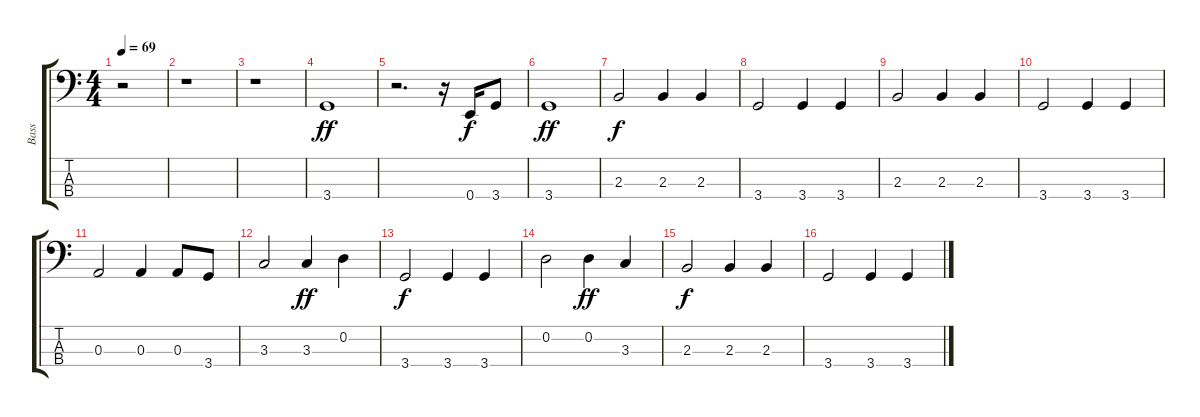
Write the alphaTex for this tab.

\track ("Bass" "Bass") {instrument electricbassfinger}
\staff {score tabs}
\tuning (G2 D2 A1 E1) {hide}
\ts (4 4)
\tempo 69
\clef f4
\ks c
r.2{dy ff instrument electricbassfinger} |
r.1 |
r.1 |
3.4.1 |
r.2{d} r.16 0.4.16{dy f} 3.4.8 |
3.4.1{dy ff} |
2.3.2{dy f} 2.3.4 2.3.4 |
3.4.2 3.4.4 3.4.4 |
2.3.2 2.3.4 2.3.4 |
3.4.2 3.4.4 3.4.4 |
0.3.2 0.3.4 0.3.8 3.4.8 |
3.3.2 3.3.4{dy ff} 0.2.4 |
3.4.2{dy f} 3.4.4 3.4.4 |
0.2.2 0.2.4{dy ff} 3.3.4 |
2.3.2{dy f} 2.3.4 2.3.4 |
3.4.2 3.4.4 3.4.4
